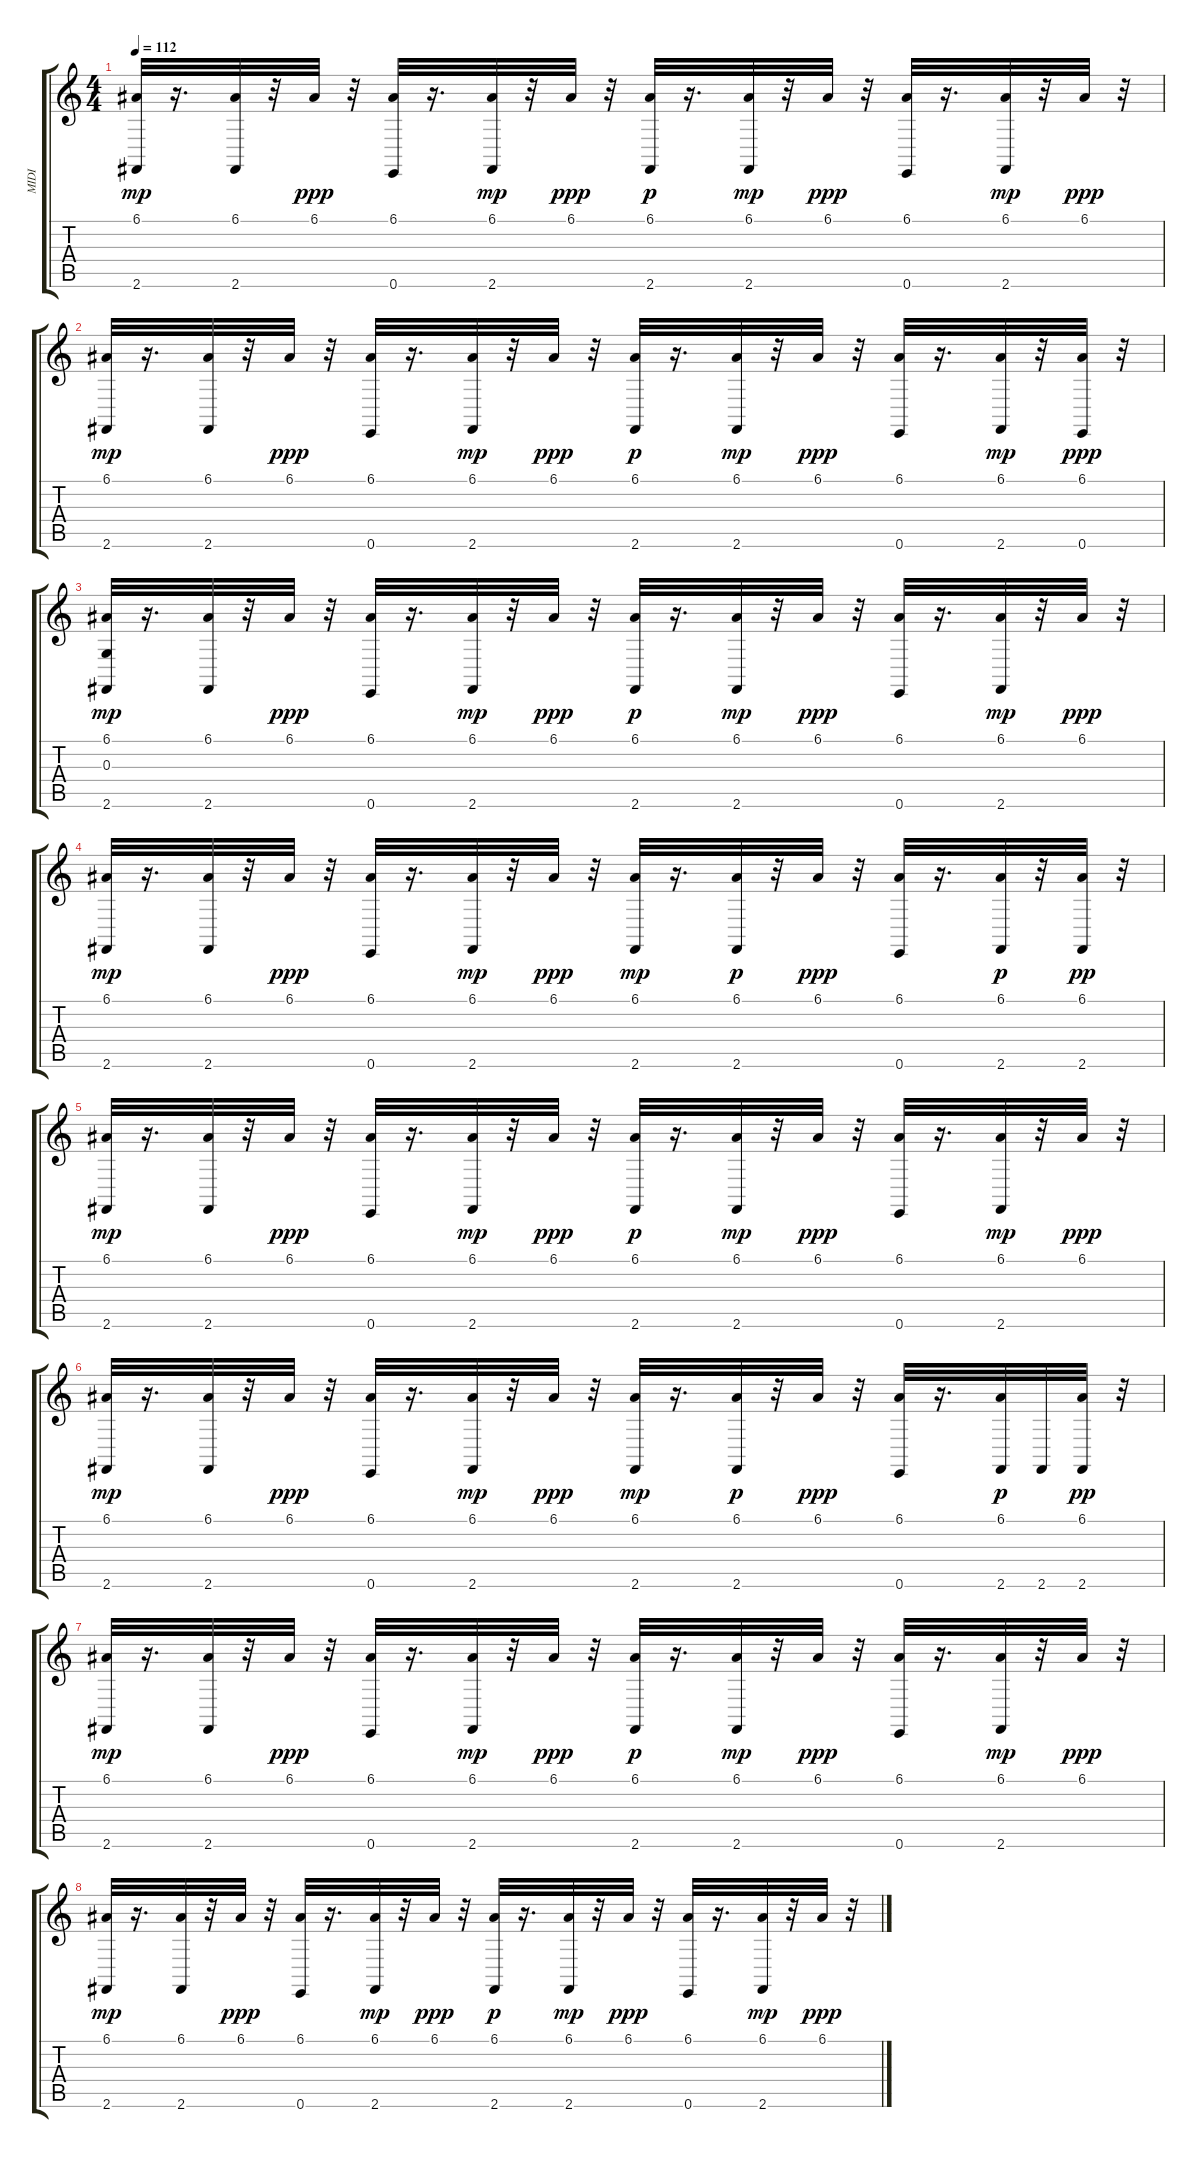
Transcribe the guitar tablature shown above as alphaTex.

\track ("MIDI" "MIDI") {instrument acousticgrandpiano}
\staff {score tabs}
\tuning (E4 B3 G3 D3 A2 E2) {hide}
\ts (4 4)
\tempo 112
\clef g2
\ks c
(6.1 2.6).32{dy mp} r.16{d} (6.1 2.6).32 r.32 6.1.32{dy ppp} r.32 (6.1 0.6).32 r.16{d} (6.1 2.6).32{dy mp} r.32 6.1.32{dy ppp} r.32 (6.1 2.6).32{dy p} r.16{d} (6.1 2.6).32{dy mp} r.32 6.1.32{dy ppp} r.32 (6.1 0.6).32 r.16{d} (6.1 2.6).32{dy mp} r.32 6.1.32{dy ppp} r.32 |
(6.1 2.6).32{dy mp} r.16{d} (6.1 2.6).32 r.32 6.1.32{dy ppp} r.32 (6.1 0.6).32 r.16{d} (6.1 2.6).32{dy mp} r.32 6.1.32{dy ppp} r.32 (6.1 2.6).32{dy p} r.16{d} (6.1 2.6).32{dy mp} r.32 6.1.32{dy ppp} r.32 (6.1 0.6).32 r.16{d} (6.1 2.6).32{dy mp} r.32 (6.1 0.6).32{dy ppp} r.32 |
(6.1 0.3 2.6).32{dy mp} r.16{d} (6.1 2.6).32 r.32 6.1.32{dy ppp} r.32 (6.1 0.6).32 r.16{d} (6.1 2.6).32{dy mp} r.32 6.1.32{dy ppp} r.32 (6.1 2.6).32{dy p} r.16{d} (6.1 2.6).32{dy mp} r.32 6.1.32{dy ppp} r.32 (6.1 0.6).32 r.16{d} (6.1 2.6).32{dy mp} r.32 6.1.32{dy ppp} r.32 |
(6.1 2.6).32{dy mp} r.16{d} (6.1 2.6).32 r.32 6.1.32{dy ppp} r.32 (6.1 0.6).32 r.16{d} (6.1 2.6).32{dy mp} r.32 6.1.32{dy ppp} r.32 (6.1 2.6).32{dy mp} r.16{d} (6.1 2.6).32{dy p} r.32 6.1.32{dy ppp} r.32 (6.1 0.6).32 r.16{d} (6.1 2.6).32{dy p} r.32 (6.1 2.6).32{dy pp} r.32 |
(6.1 2.6).32{dy mp} r.16{d} (6.1 2.6).32 r.32 6.1.32{dy ppp} r.32 (6.1 0.6).32 r.16{d} (6.1 2.6).32{dy mp} r.32 6.1.32{dy ppp} r.32 (6.1 2.6).32{dy p} r.16{d} (6.1 2.6).32{dy mp} r.32 6.1.32{dy ppp} r.32 (6.1 0.6).32 r.16{d} (6.1 2.6).32{dy mp} r.32 6.1.32{dy ppp} r.32 |
(6.1 2.6).32{dy mp} r.16{d} (6.1 2.6).32 r.32 6.1.32{dy ppp} r.32 (6.1 0.6).32 r.16{d} (6.1 2.6).32{dy mp} r.32 6.1.32{dy ppp} r.32 (6.1 2.6).32{dy mp} r.16{d} (6.1 2.6).32{dy p} r.32 6.1.32{dy ppp} r.32 (6.1 0.6).32 r.16{d} (6.1 2.6).32{dy p} 2.6.32 (6.1 2.6).32{dy pp} r.32 |
(6.1 2.6).32{dy mp} r.16{d} (6.1 2.6).32 r.32 6.1.32{dy ppp} r.32 (6.1 0.6).32 r.16{d} (6.1 2.6).32{dy mp} r.32 6.1.32{dy ppp} r.32 (6.1 2.6).32{dy p} r.16{d} (6.1 2.6).32{dy mp} r.32 6.1.32{dy ppp} r.32 (6.1 0.6).32 r.16{d} (6.1 2.6).32{dy mp} r.32 6.1.32{dy ppp} r.32 |
(6.1 2.6).32{dy mp} r.16{d} (6.1 2.6).32 r.32 6.1.32{dy ppp} r.32 (6.1 0.6).32 r.16{d} (6.1 2.6).32{dy mp} r.32 6.1.32{dy ppp} r.32 (6.1 2.6).32{dy p} r.16{d} (6.1 2.6).32{dy mp} r.32 6.1.32{dy ppp} r.32 (6.1 0.6).32 r.16{d} (6.1 2.6).32{dy mp} r.32 6.1.32{dy ppp} r.32
